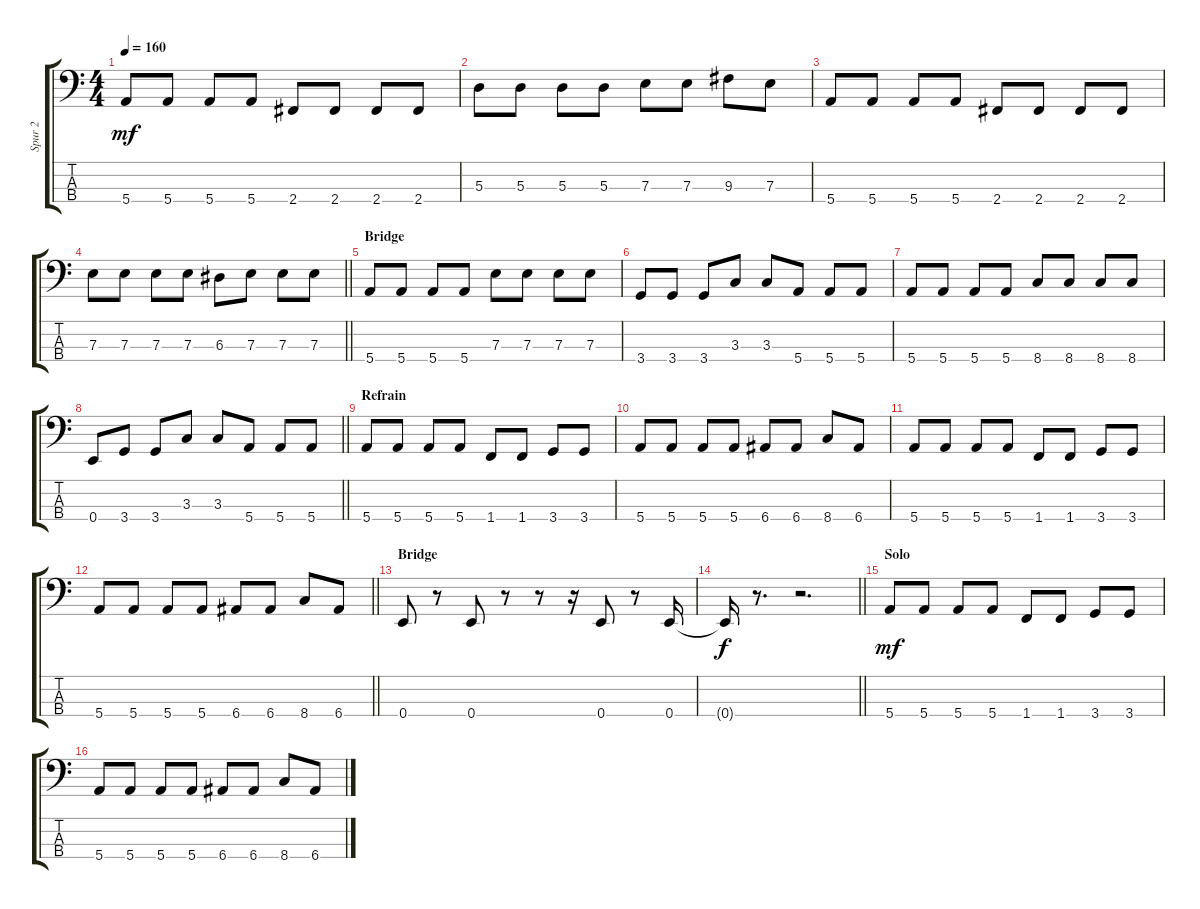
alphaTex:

\track ("Spur 2" "Spur 2") {instrument slapbass2}
\staff {score tabs}
\tuning (G2 D2 A1 E1) {hide}
\ts (4 4)
\tempo 160
\clef f4
\ks c
5.4.8{dy mf} 5.4.8 5.4.8 5.4.8 2.4.8 2.4.8 2.4.8 2.4.8 |
5.3.8 5.3.8 5.3.8 5.3.8 7.3.8 7.3.8 9.3.8 7.3.8 |
5.4.8 5.4.8 5.4.8 5.4.8 2.4.8 2.4.8 2.4.8 2.4.8 |
\barLineRight lightlight
7.3.8 7.3.8 7.3.8 7.3.8 6.3.8 7.3.8 7.3.8 7.3.8 |
\section ("" "Bridge")
5.4.8 5.4.8 5.4.8 5.4.8 7.3.8 7.3.8 7.3.8 7.3.8 |
3.4.8 3.4.8 3.4.8 3.3.8 3.3.8 5.4.8 5.4.8 5.4.8 |
5.4.8 5.4.8 5.4.8 5.4.8 8.4.8 8.4.8 8.4.8 8.4.8 |
\barLineRight lightlight
0.4.8 3.4.8 3.4.8 3.3.8 3.3.8 5.4.8 5.4.8 5.4.8 |
\section ("" "Refrain")
5.4.8 5.4.8 5.4.8 5.4.8 1.4.8 1.4.8 3.4.8 3.4.8 |
5.4.8 5.4.8 5.4.8 5.4.8 6.4.8 6.4.8 8.4.8 6.4.8 |
5.4.8 5.4.8 5.4.8 5.4.8 1.4.8 1.4.8 3.4.8 3.4.8 |
\barLineRight lightlight
5.4.8 5.4.8 5.4.8 5.4.8 6.4.8 6.4.8 8.4.8 6.4.8 |
\section ("" "Bridge")
0.4.8 r.8 0.4.8 r.8 r.8 r.16 0.4.8 r.8 0.4.16 |
\barLineRight lightlight
0.4{t}.16{dy f} r.8{d} r.2{d} |
\section ("" "Solo")
5.4.8{dy mf} 5.4.8 5.4.8 5.4.8 1.4.8 1.4.8 3.4.8 3.4.8 |
5.4.8 5.4.8 5.4.8 5.4.8 6.4.8 6.4.8 8.4.8 6.4.8
